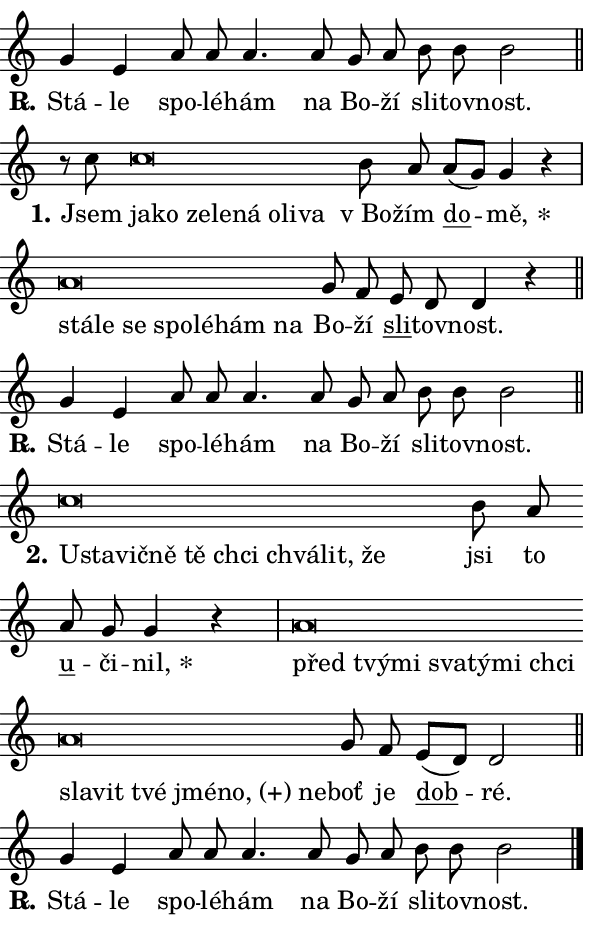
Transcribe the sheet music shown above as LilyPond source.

\version "2.24.0"
\header { tagline = "" }
\paper {
  indent = 0\cm
  top-margin = 0\cm
  right-margin = 0.13\cm % to fit lyric hyphens
  bottom-margin = 0\cm
  left-margin = 0\cm
  paper-width = 10\cm
  page-breaking = #ly:one-page-breaking
  system-system-spacing.basic-distance = #11
  score-system-spacing.basic-distance = #11
  ragged-last = ##f
}


%% Author: Thomas Morley
%% https://lists.gnu.org/archive/html/lilypond-user/2020-05/msg00002.html
#(define (line-position grob)
"Returns position of @var[grob} in current system:
   @code{'start}, if at first time-step
   @code{'end}, if at last time-step
   @code{'middle} otherwise
"
  (let* ((col (ly:item-get-column grob))
         (ln (ly:grob-object col 'left-neighbor))
         (rn (ly:grob-object col 'right-neighbor))
         (col-to-check-left (if (ly:grob? ln) ln col))
         (col-to-check-right (if (ly:grob? rn) rn col))
         (break-dir-left
           (and
             (ly:grob-property col-to-check-left 'non-musical #f)
             (ly:item-break-dir col-to-check-left)))
         (break-dir-right
           (and
             (ly:grob-property col-to-check-right 'non-musical #f)
             (ly:item-break-dir col-to-check-right))))
        (cond ((eqv? 1 break-dir-left) 'start)
              ((eqv? -1 break-dir-right) 'end)
              (else 'middle))))

#(define (tranparent-at-line-position vctor)
  (lambda (grob)
  "Relying on @code{line-position} select the relevant enry from @var{vctor}.
Used to determine transparency,"
    (case (line-position grob)
      ((end) (not (vector-ref vctor 0)))
      ((middle) (not (vector-ref vctor 1)))
      ((start) (not (vector-ref vctor 2))))))

noteHeadBreakVisibility =
#(define-music-function (break-visibility)(vector?)
"Makes @code{NoteHead}s transparent relying on @var{break-visibility}"
#{
  \override NoteHead.transparent =
    #(tranparent-at-line-position break-visibility)
#})

#(define delete-ledgers-for-transparent-note-heads
  (lambda (grob)
    "Reads whether a @code{NoteHead} is transparent.
If so this @code{NoteHead} is removed from @code{'note-heads} from
@var{grob}, which is supposed to be @code{LedgerLineSpanner}.
As a result ledgers are not printed for this @code{NoteHead}"
    (let* ((nhds-array (ly:grob-object grob 'note-heads))
           (nhds-list
             (if (ly:grob-array? nhds-array)
                 (ly:grob-array->list nhds-array)
                 '()))
           ;; Relies on the transparent-property being done before
           ;; Staff.LedgerLineSpanner.after-line-breaking is executed.
           ;; This is fragile ...
           (to-keep
             (remove
               (lambda (nhd)
                 (ly:grob-property nhd 'transparent #f))
               nhds-list)))
      ;; TODO find a better method to iterate over grob-arrays, similiar
      ;; to filter/remove etc for lists
      ;; For now rebuilt from scratch
      (set! (ly:grob-object grob 'note-heads)  '())
      (for-each
        (lambda (nhd)
          (ly:pointer-group-interface::add-grob grob 'note-heads nhd))
        to-keep))))

squashNotes = {
  \override NoteHead.X-extent = #'(-0.2 . 0.2)
  \override NoteHead.Y-extent = #'(-0.75 . 0)
  \override NoteHead.stencil =
    #(lambda (grob)
       (let ((pos (ly:grob-property grob 'staff-position)))
         (begin
           (if (< pos -7) (display "ERROR: Lower brevis then expected\n") (display ""))
           (if (<= pos -6) ly:text-interface::print ly:note-head::print))))
}
unSquashNotes = {
  \revert NoteHead.X-extent
  \revert NoteHead.Y-extent
  \revert NoteHead.stencil
}

hideNotes = \noteHeadBreakVisibility #begin-of-line-visible
unHideNotes = \noteHeadBreakVisibility #all-visible

% work-around for resetting accidentals
% https://lilypond.org/doc/v2.23/Documentation/notation/displaying-rhythms#unmetered-music
cadenzaMeasure = {
  \cadenzaOff
  \partial 1024 s1024
  \cadenzaOn
}

#(define-markup-command (accent layout props text) (markup?)
  "Underline accented syllable"
  (interpret-markup layout props
    #{\markup \override #'(offset . 4.3) \underline { #text }#}))

responsum = \markup \concat {
  "R" \hspace #-1.05 \path #0.1 #'((moveto 0 0.07) (lineto 0.9 0.8)) \hspace #0.05 "."
}

spaceSize = #0.6828661417322834 % exact space size for TeX Gyre Schola

\layout {
  \context {
    \Staff
    \remove "Time_signature_engraver"
    \override LedgerLineSpanner.after-line-breaking = #delete-ledgers-for-transparent-note-heads
  }
  \context {
    \Lyrics {
      \override LyricSpace.minimum-distance = \spaceSize
      \override LyricText.font-name = #"TeX Gyre Schola"
      \override LyricText.font-size = 1
      \override StanzaNumber.font-name = #"TeX Gyre Schola Bold"
      \override StanzaNumber.font-size = 1
    }
  }
  \context {
    \Score 
    \override NoteHead.text =
      #(lambda (grob) 
        (let ((pos (ly:grob-property grob 'staff-position)))
          #{\markup {
            \combine
              \halign #-0.55 \raise #(if (= pos -6) 0 0.5) \override #'(thickness . 2) \draw-line #'(3.2 . 0)
              \musicglyph "noteheads.sM1"
          }#}))
  }
}

% magnetic-lyrics.ily
%
%   written by
%     Jean Abou Samra <jean@abou-samra.fr>
%     Werner Lemberg <wl@gnu.org>
%
%   adapted by
%     Jiri Hon <jiri.hon@gmail.com>
%
% Version 2022-Apr-15

% https://www.mail-archive.com/lilypond-user@gnu.org/msg149350.html

#(define (Left_hyphen_pointer_engraver context)
   "Collect syllable-hyphen-syllable occurrences in lyrics and store
them in properties.  This engraver only looks to the left.  For
example, if the lyrics input is @code{foo -- bar}, it does the
following.

@itemize @bullet
@item
Set the @code{text} property of the @code{LyricHyphen} grob between
@q{foo} and @q{bar} to @code{foo}.

@item
Set the @code{left-hyphen} property of the @code{LyricText} grob with
text @q{foo} to the @code{LyricHyphen} grob between @q{foo} and
@q{bar}.
@end itemize

Use this auxiliary engraver in combination with the
@code{lyric-@/text::@/apply-@/magnetic-@/offset!} hook."
   (let ((hyphen #f)
         (text #f))
     (make-engraver
      (acknowledgers
       ((lyric-syllable-interface engraver grob source-engraver)
        (set! text grob)))
      (end-acknowledgers
       ((lyric-hyphen-interface engraver grob source-engraver)
        ;(when (not (grob::has-interface grob 'lyric-space-interface))
          (set! hyphen grob)));)
      ((stop-translation-timestep engraver)
       (when (and text hyphen)
         (ly:grob-set-object! text 'left-hyphen hyphen))
       (set! text #f)
       (set! hyphen #f)))))

#(define (lyric-text::apply-magnetic-offset! grob)
   "If the space between two syllables is less than the value in
property @code{LyricText@/.details@/.squash-threshold}, move the right
syllable to the left so that it gets concatenated with the left
syllable.

Use this function as a hook for
@code{LyricText@/.after-@/line-@/breaking} if the
@code{Left_@/hyphen_@/pointer_@/engraver} is active."
   (let ((hyphen (ly:grob-object grob 'left-hyphen #f)))
     (when hyphen
       (let ((left-text (ly:spanner-bound hyphen LEFT)))
         (when (grob::has-interface left-text 'lyric-syllable-interface)
           (let* ((common (ly:grob-common-refpoint grob left-text X))
                  (this-x-ext (ly:grob-extent grob common X))
                  (left-x-ext
                   (begin
                     ;; Trigger magnetism for left-text.
                     (ly:grob-property left-text 'after-line-breaking)
                     (ly:grob-extent left-text common X)))
                  ;; `delta` is the gap width between two syllables.
                  (delta (- (interval-start this-x-ext)
                            (interval-end left-x-ext)))
                  (details (ly:grob-property grob 'details))
                  (threshold (assoc-get 'squash-threshold details 0.2)))
             (when (< delta threshold)
               (let* (;; We have to manipulate the input text so that
                      ;; ligatures crossing syllable boundaries are not
                      ;; disabled.  For languages based on the Latin
                      ;; script this is essentially a beautification.
                      ;; However, for non-Western scripts it can be a
                      ;; necessity.
                      (lt (ly:grob-property left-text 'text))
                      (rt (ly:grob-property grob 'text))
                      (is-space (grob::has-interface hyphen 'lyric-space-interface))
                      (space (if is-space " " ""))
                      (extra-delta (if is-space spaceSize 0))
                      ;; Append new syllable.
                      (ltrt-space (if (and (string? lt) (string? rt))
                                (string-append lt space rt)
                                (make-concat-markup (list lt space rt))))
                      ;; Right-align `ltrt` to the right side.
                      (ltrt-space-markup (grob-interpret-markup
                               grob
                               (make-translate-markup
                                (cons (interval-length this-x-ext) 0)
                                (make-right-align-markup ltrt-space)))))
                 (begin
                   ;; Don't print `left-text`.
                   (ly:grob-set-property! left-text 'stencil #f)
                   ;; Set text and stencil (which holds all collected
                   ;; syllables so far) and shift it to the left.
                   (ly:grob-set-property! grob 'text ltrt-space)
                   (ly:grob-set-property! grob 'stencil ltrt-space-markup)
                   (ly:grob-translate-axis! grob (- (- delta extra-delta)) X))))))))))


#(define (lyric-hyphen::displace-bounds-first grob)
   ;; Make very sure this callback isn't triggered too early.
   (let ((left (ly:spanner-bound grob LEFT))
         (right (ly:spanner-bound grob RIGHT)))
     (ly:grob-property left 'after-line-breaking)
     (ly:grob-property right 'after-line-breaking)
     (ly:lyric-hyphen::print grob)))

squashThreshold = #0.4

\layout {
  \context {
    \Lyrics
    \consists #Left_hyphen_pointer_engraver
    \override LyricText.after-line-breaking =
      #lyric-text::apply-magnetic-offset!
    \override LyricHyphen.stencil = #lyric-hyphen::displace-bounds-first
    \override LyricText.details.squash-threshold = \squashThreshold
    \override LyricHyphen.minimum-distance = 0
    \override LyricHyphen.minimum-length = \squashThreshold
  }
}

squashText = \override LyricText.details.squash-threshold = 9999
unSquashText = \override LyricText.details.squash-threshold = \squashThreshold

leftText = \override LyricText.self-alignment-X = #LEFT
unLeftText = \revert LyricText.self-alignment-X

starOffset = #(lambda (grob) 
                (let ((x_offset (ly:self-alignment-interface::aligned-on-x-parent grob)))
                  (if (= x_offset 0) 0 (+ x_offset 1.2))))

star = #(define-music-function (syllable)(string?)
"Append star separator at the end of a syllable"
#{
  \once \override LyricText.X-offset = #starOffset
  \lyricmode { \markup {
    #syllable
    \override #'((font-name . "TeX Gyre Schola Bold")) \hspace #0.2 \lower #0.65 \larger "*"
  } }
#})

starAccent = #(define-music-function (syllable)(string?)
"Append star separator at the end of a syllable and make accent"
#{
  \once \override LyricText.X-offset = #starOffset
  \lyricmode { \markup {
    \accent #syllable
    \override #'((font-name . "TeX Gyre Schola Bold")) \hspace #0.2 \lower #0.65 \larger "*"
  } }
#})

breath = #(define-music-function (syllable)(string?)
"Append breathing indicator at the end of a syllable"
#{
  \lyricmode { \markup { #syllable "+" } }
#})

optionalBreath = #(define-music-function (syllable)(string?)
"Append optional breathing indicator at the end of a syllable"
#{
  \lyricmode { \markup { #syllable "(+)" } }
#})


\score {
    <<
        \new Voice = "melody" { \cadenzaOn \key c \major \relative { g'4 e a8 a a4. \bar "" a8 g a b b b2 \cadenzaMeasure \bar "||" \break } }
        \new Lyrics \lyricsto "melody" { \lyricmode { \set stanza = \responsum
Stá -- le spo -- lé -- hám na Bo -- ží sli -- tov -- nost. } }
    >>
    \layout {}
}

\score {
    <<
        \new Voice = "melody" { \cadenzaOn \key c \major \relative { r8 c''8 \squashNotes c\breve*1/16 \hideNotes \breve*1/16 \bar "" \breve*1/16 \bar "" \breve*1/16 \bar "" \breve*1/16 \bar "" \breve*1/16 \bar "" \breve*1/16 \breve*1/16 \bar "" \unHideNotes \unSquashNotes b8 a \bar "" a[( g)] g4 r \cadenzaMeasure \bar "|" \squashNotes a\breve*1/16 \hideNotes \breve*1/16 \bar "" \breve*1/16 \bar "" \breve*1/16 \bar "" \breve*1/16 \bar "" \breve*1/16 \breve*1/16 \bar "" \unHideNotes \unSquashNotes g8 f \bar "" e d d4 r \cadenzaMeasure \bar "||" \break } }
        \new Lyrics \lyricsto "melody" { \lyricmode { \set stanza = "1."
Jsem \leftText ja -- \squashText ko ze -- le -- ná o -- li -- va \unLeftText \unSquashText "v Bo" -- žím \markup \accent do -- \star mě, \leftText stá -- \squashText le se spo -- lé -- hám na \unLeftText \unSquashText Bo -- ží \markup \accent sli -- tov -- nost. } }
    >>
    \layout {}
}

\score {
    <<
        \new Voice = "melody" { \cadenzaOn \key c \major \relative { g'4 e a8 a a4. \bar "" a8 g a b b b2 \cadenzaMeasure \bar "||" \break } }
        \new Lyrics \lyricsto "melody" { \lyricmode { \set stanza = \responsum
Stá -- le spo -- lé -- hám na Bo -- ží sli -- tov -- nost. } }
    >>
    \layout {}
}

\score {
    <<
        \new Voice = "melody" { \cadenzaOn \key c \major \relative { \squashNotes c''\breve*1/16 \hideNotes \breve*1/16 \bar "" \breve*1/16 \bar "" \breve*1/16 \bar "" \breve*1/16 \bar "" \breve*1/16 \bar "" \breve*1/16 \bar "" \breve*1/16 \breve*1/16 \bar "" \unHideNotes \unSquashNotes b8 a \bar "" a g g4 r \cadenzaMeasure \bar "|" \squashNotes a\breve*1/16 \hideNotes \breve*1/16 \bar "" \breve*1/16 \bar "" \breve*1/16 \bar "" \breve*1/16 \bar "" \breve*1/16 \bar "" \breve*1/16 \bar "" \breve*1/16 \bar "" \breve*1/16 \bar "" \breve*1/16 \bar "" \breve*1/16 \bar "" \breve*1/16 \breve*1/16 \bar "" \unHideNotes \unSquashNotes g8 f \bar "" e[( d)] d2 \cadenzaMeasure \bar "||" \break } }
        \new Lyrics \lyricsto "melody" { \lyricmode { \set stanza = "2."
\leftText U -- \squashText sta -- vič -- ně tě chci chvá -- lit, že \unLeftText \unSquashText jsi to \markup \accent u -- či -- \star nil, \leftText před \squashText tvý -- mi sva -- tý -- mi chci sla -- vit tvé jmé -- \optionalBreath no, ne -- \unLeftText \unSquashText boť je \markup \accent dob -- ré. } }
    >>
    \layout {}
}

\score {
    <<
        \new Voice = "melody" { \cadenzaOn \key c \major \relative { g'4 e a8 a a4. \bar "" a8 g a b b b2 \cadenzaMeasure \bar "||" \break } \bar "|." }
        \new Lyrics \lyricsto "melody" { \lyricmode { \set stanza = \responsum
Stá -- le spo -- lé -- hám na Bo -- ží sli -- tov -- nost. } }
    >>
    \layout {}
}
